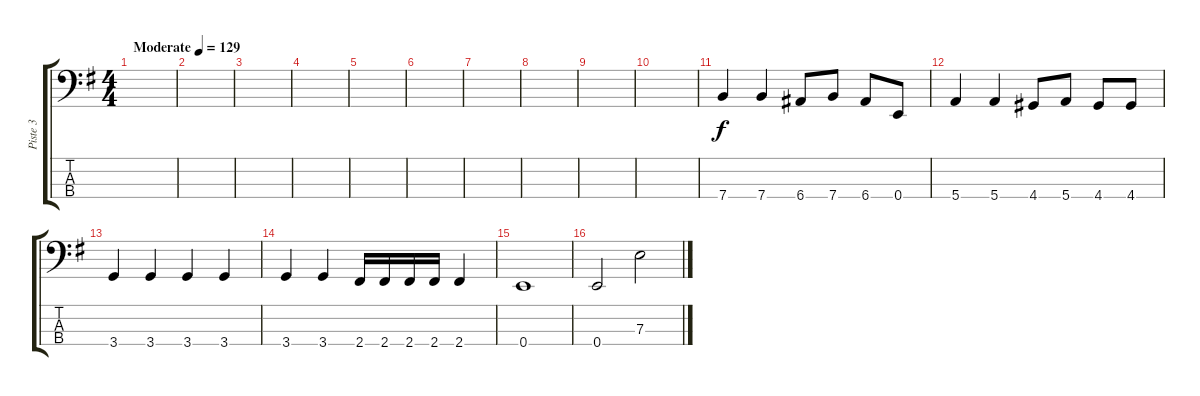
\track ("Piste 3" "Piste 3") {instrument distortionguitar}
\staff {score tabs}
\tuning (G2 D2 A1 E1) {hide}
\ts (4 4)
\tempo (129 "Moderate")
\clef f4
\ks g
|
|
|
|
|
|
|
|
|
|
7.4.4 7.4.4 6.4.8 7.4.8 6.4.8 0.4.8 |
5.4.4 5.4.4 4.4.8 5.4.8 4.4.8 4.4.8 |
3.4.4 3.4.4 3.4.4 3.4.4 |
3.4.4 3.4.4 2.4.16 2.4.16 2.4.16 2.4.16 2.4.4 |
0.4.1 |
0.4.2 7.3.2
